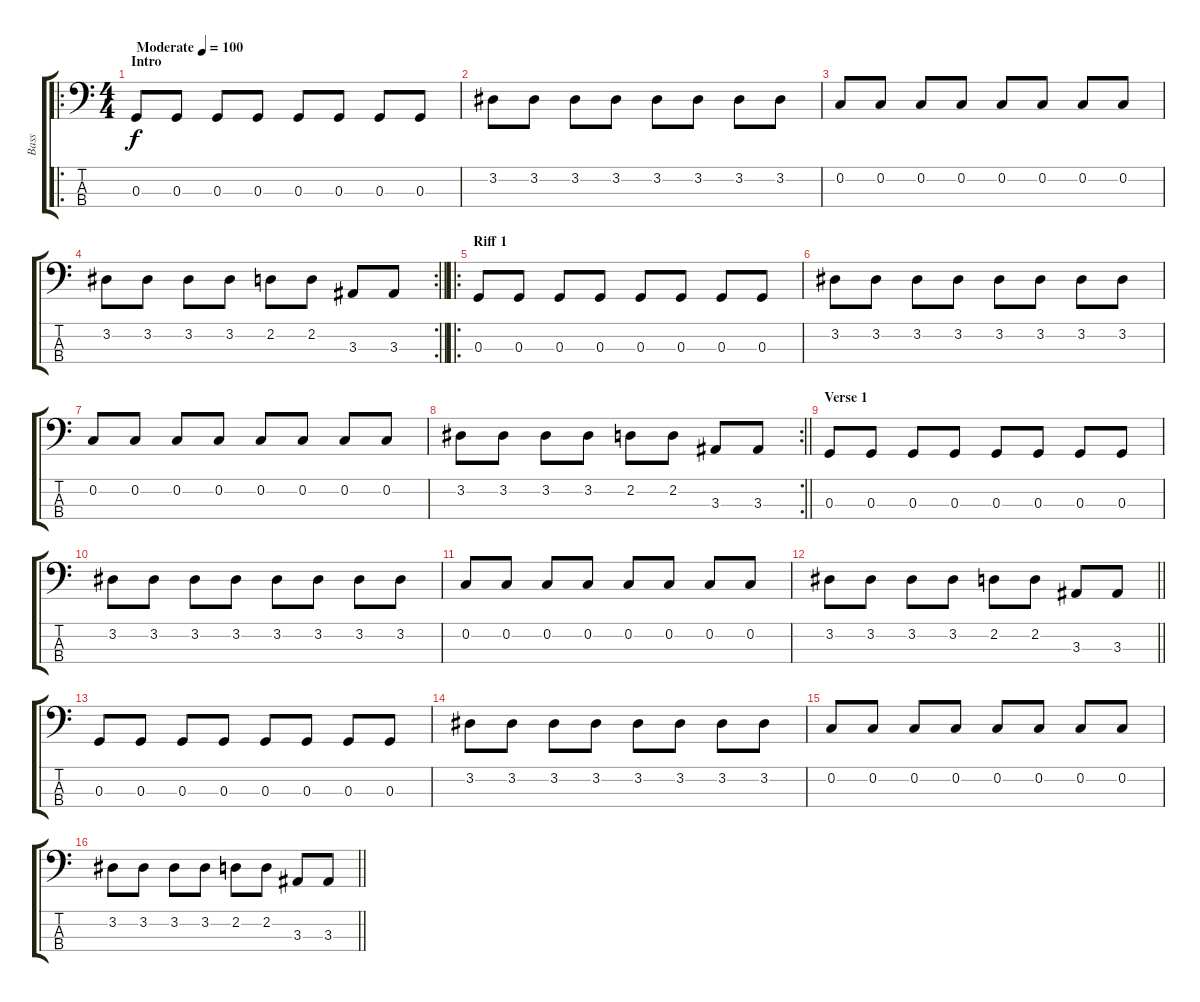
\track ("Bass" "Bass") {instrument electricbassfinger}
\staff {score tabs}
\tuning (F2 C2 G1 D1) {hide}
\ro
\ts (4 4)
\section ("" "Intro")
\tempo (100 "Moderate")
\clef f4
\ks c
0.3.8{dy f instrument electricbassfinger} 0.3.8 0.3.8 0.3.8 0.3.8 0.3.8 0.3.8 0.3.8 |
3.2.8 3.2.8 3.2.8 3.2.8 3.2.8 3.2.8 3.2.8 3.2.8 |
0.2.8 0.2.8 0.2.8 0.2.8 0.2.8 0.2.8 0.2.8 0.2.8 |
\rc 2
\barLineRight lightlight
3.2.8 3.2.8 3.2.8 3.2.8 2.2.8 2.2.8 3.3.8 3.3.8 |
\ro
\section ("" "Riff 1")
0.3.8 0.3.8 0.3.8 0.3.8 0.3.8 0.3.8 0.3.8 0.3.8 |
3.2.8 3.2.8 3.2.8 3.2.8 3.2.8 3.2.8 3.2.8 3.2.8 |
0.2.8 0.2.8 0.2.8 0.2.8 0.2.8 0.2.8 0.2.8 0.2.8 |
\rc 2
\barLineRight lightlight
3.2.8 3.2.8 3.2.8 3.2.8 2.2.8 2.2.8 3.3.8 3.3.8 |
\section ("" "Verse 1")
0.3.8 0.3.8 0.3.8 0.3.8 0.3.8 0.3.8 0.3.8 0.3.8 |
3.2.8 3.2.8 3.2.8 3.2.8 3.2.8 3.2.8 3.2.8 3.2.8 |
0.2.8 0.2.8 0.2.8 0.2.8 0.2.8 0.2.8 0.2.8 0.2.8 |
\barLineRight lightlight
3.2.8 3.2.8 3.2.8 3.2.8 2.2.8 2.2.8 3.3.8 3.3.8 |
0.3.8 0.3.8 0.3.8 0.3.8 0.3.8 0.3.8 0.3.8 0.3.8 |
3.2.8 3.2.8 3.2.8 3.2.8 3.2.8 3.2.8 3.2.8 3.2.8 |
0.2.8 0.2.8 0.2.8 0.2.8 0.2.8 0.2.8 0.2.8 0.2.8 |
\barLineRight lightlight
3.2.8 3.2.8 3.2.8 3.2.8 2.2.8 2.2.8 3.3.8 3.3.8
